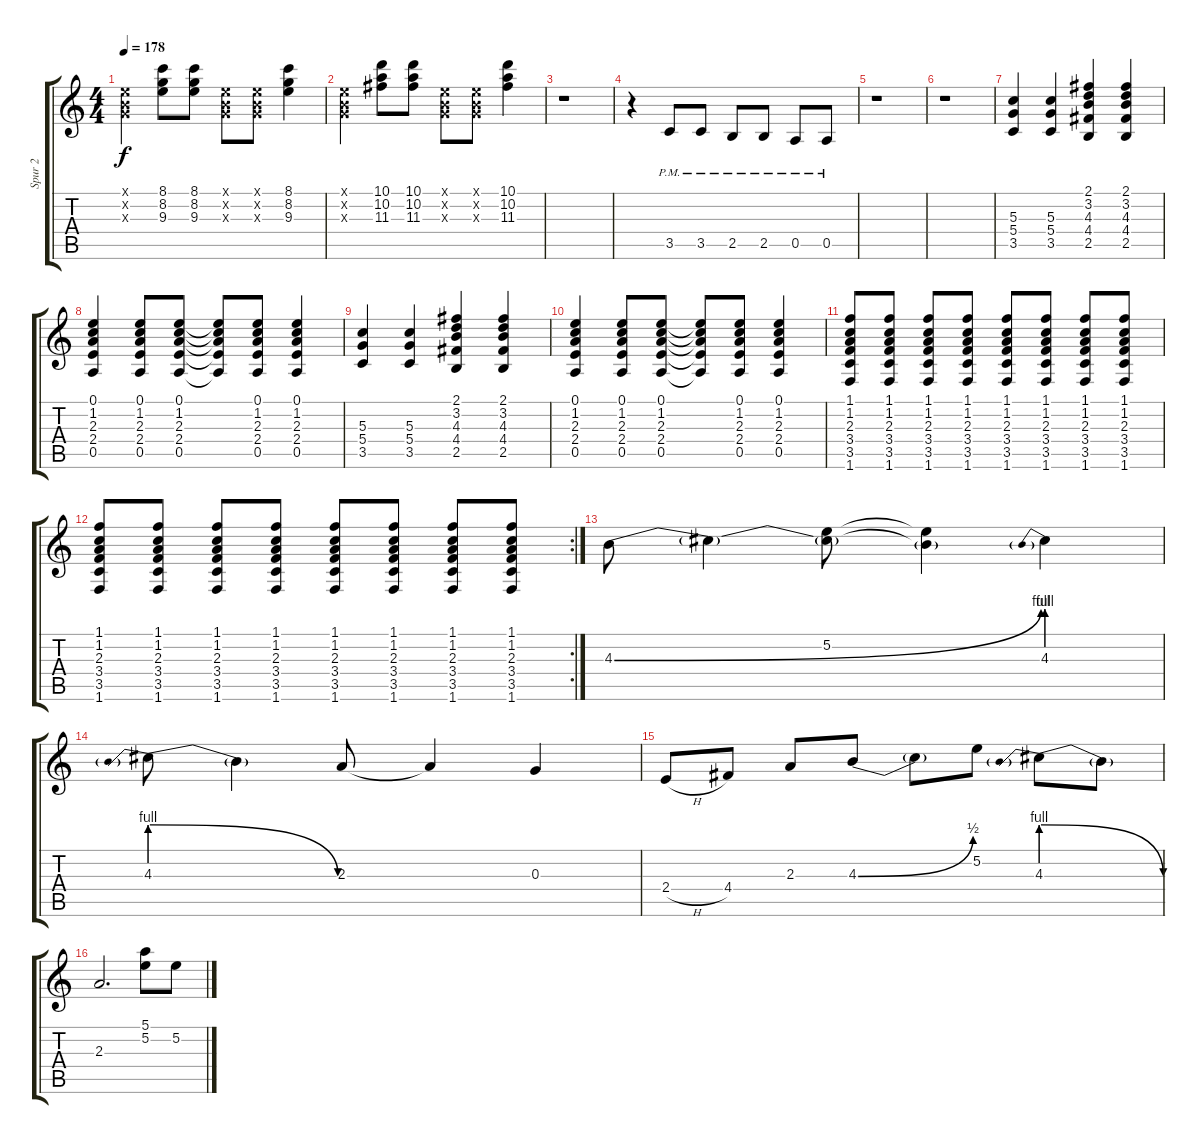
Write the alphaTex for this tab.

\track ("Spur 2" "Spur 2") {instrument distortionguitar}
\staff {score tabs}
\tuning (E4 B3 G3 D3 A2 E2) {hide}
\ts (4 4)
\tempo 178
\clef g2
\ks c
(0.1{x} 0.2{x} 0.3{x}).4{dy f} (8.1 8.2 9.3).8 (8.1 8.2 9.3).8 (0.1{x} 0.2{x} 0.3{x}).8 (0.1{x} 0.2{x} 0.3{x}).8 (8.1 8.2 9.3).4 |
(0.1{x} 0.2{x} 0.3{x}).4 (10.1 10.2 11.3).8 (10.1 10.2 11.3).8 (0.1{x} 0.2{x} 0.3{x}).8 (0.1{x} 0.2{x} 0.3{x}).8 (10.1 10.2 11.3).4 |
r.1 |
r.4 3.5{pm}.8 3.5{pm}.8 2.5{pm}.8 2.5{pm}.8 0.5{pm}.8 0.5{pm}.8 |
r.1 |
r.1 |
(5.3 5.4 3.5).4 (5.3 5.4 3.5).4 (2.1 3.2 4.3 4.4 2.5).4 (2.1 3.2 4.3 4.4 2.5).4 |
(0.1 1.2 2.3 2.4 0.5).4 (0.1 1.2 2.3 2.4 0.5).8 (0.1 1.2 2.3 2.4 0.5).8 (0.1{t} 1.2{t} 2.3{t} 2.4{t} 0.5{t}).8 (0.1 1.2 2.3 2.4 0.5).8 (0.1 1.2 2.3 2.4 0.5).4 |
(5.3 5.4 3.5).4 (5.3 5.4 3.5).4 (2.1 3.2 4.3 4.4 2.5).4 (2.1 3.2 4.3 4.4 2.5).4 |
(0.1 1.2 2.3 2.4 0.5).4 (0.1 1.2 2.3 2.4 0.5).8 (0.1 1.2 2.3 2.4 0.5).8 (0.1{t} 1.2{t} 2.3{t} 2.4{t} 0.5{t}).8 (0.1 1.2 2.3 2.4 0.5).8 (0.1 1.2 2.3 2.4 0.5).4 |
(1.1 1.2 2.3 3.4 3.5 1.6).8 (1.1 1.2 2.3 3.4 3.5 1.6).8 (1.1 1.2 2.3 3.4 3.5 1.6).8 (1.1 1.2 2.3 3.4 3.5 1.6).8 (1.1 1.2 2.3 3.4 3.5 1.6).8 (1.1 1.2 2.3 3.4 3.5 1.6).8 (1.1 1.2 2.3 3.4 3.5 1.6).8 (1.1 1.2 2.3 3.4 3.5 1.6).8 |
\rc 2
(1.1 1.2 2.3 3.4 3.5 1.6).8 (1.1 1.2 2.3 3.4 3.5 1.6).8 (1.1 1.2 2.3 3.4 3.5 1.6).8 (1.1 1.2 2.3 3.4 3.5 1.6).8 (1.1 1.2 2.3 3.4 3.5 1.6).8 (1.1 1.2 2.3 3.4 3.5 1.6).8 (1.1 1.2 2.3 3.4 3.5 1.6).8 (1.1 1.2 2.3 3.4 3.5 1.6).8 |
4.3{be (bend 0 0 60 4)}.8 4.3{t}.4 (5.2 4.3{t}).8 (5.2{t} 4.3{t}).4 4.3{be (prebend 0 4 60 4)}.4 |
4.3{be (prebendrelease 0 4 60 0)}.8 4.3{t}.4 2.3.8 2.3{t}.4 0.3.4 |
2.4{h}.8 4.4.8 2.3.8 4.3{be (bend 0 0 60 2)}.8 4.3{t}.8 5.2.8 4.3{be (prebendrelease 0 4 60 0)}.8 4.3{t}.8 |
2.3.2{d} (5.1 5.2).8 5.2.8
